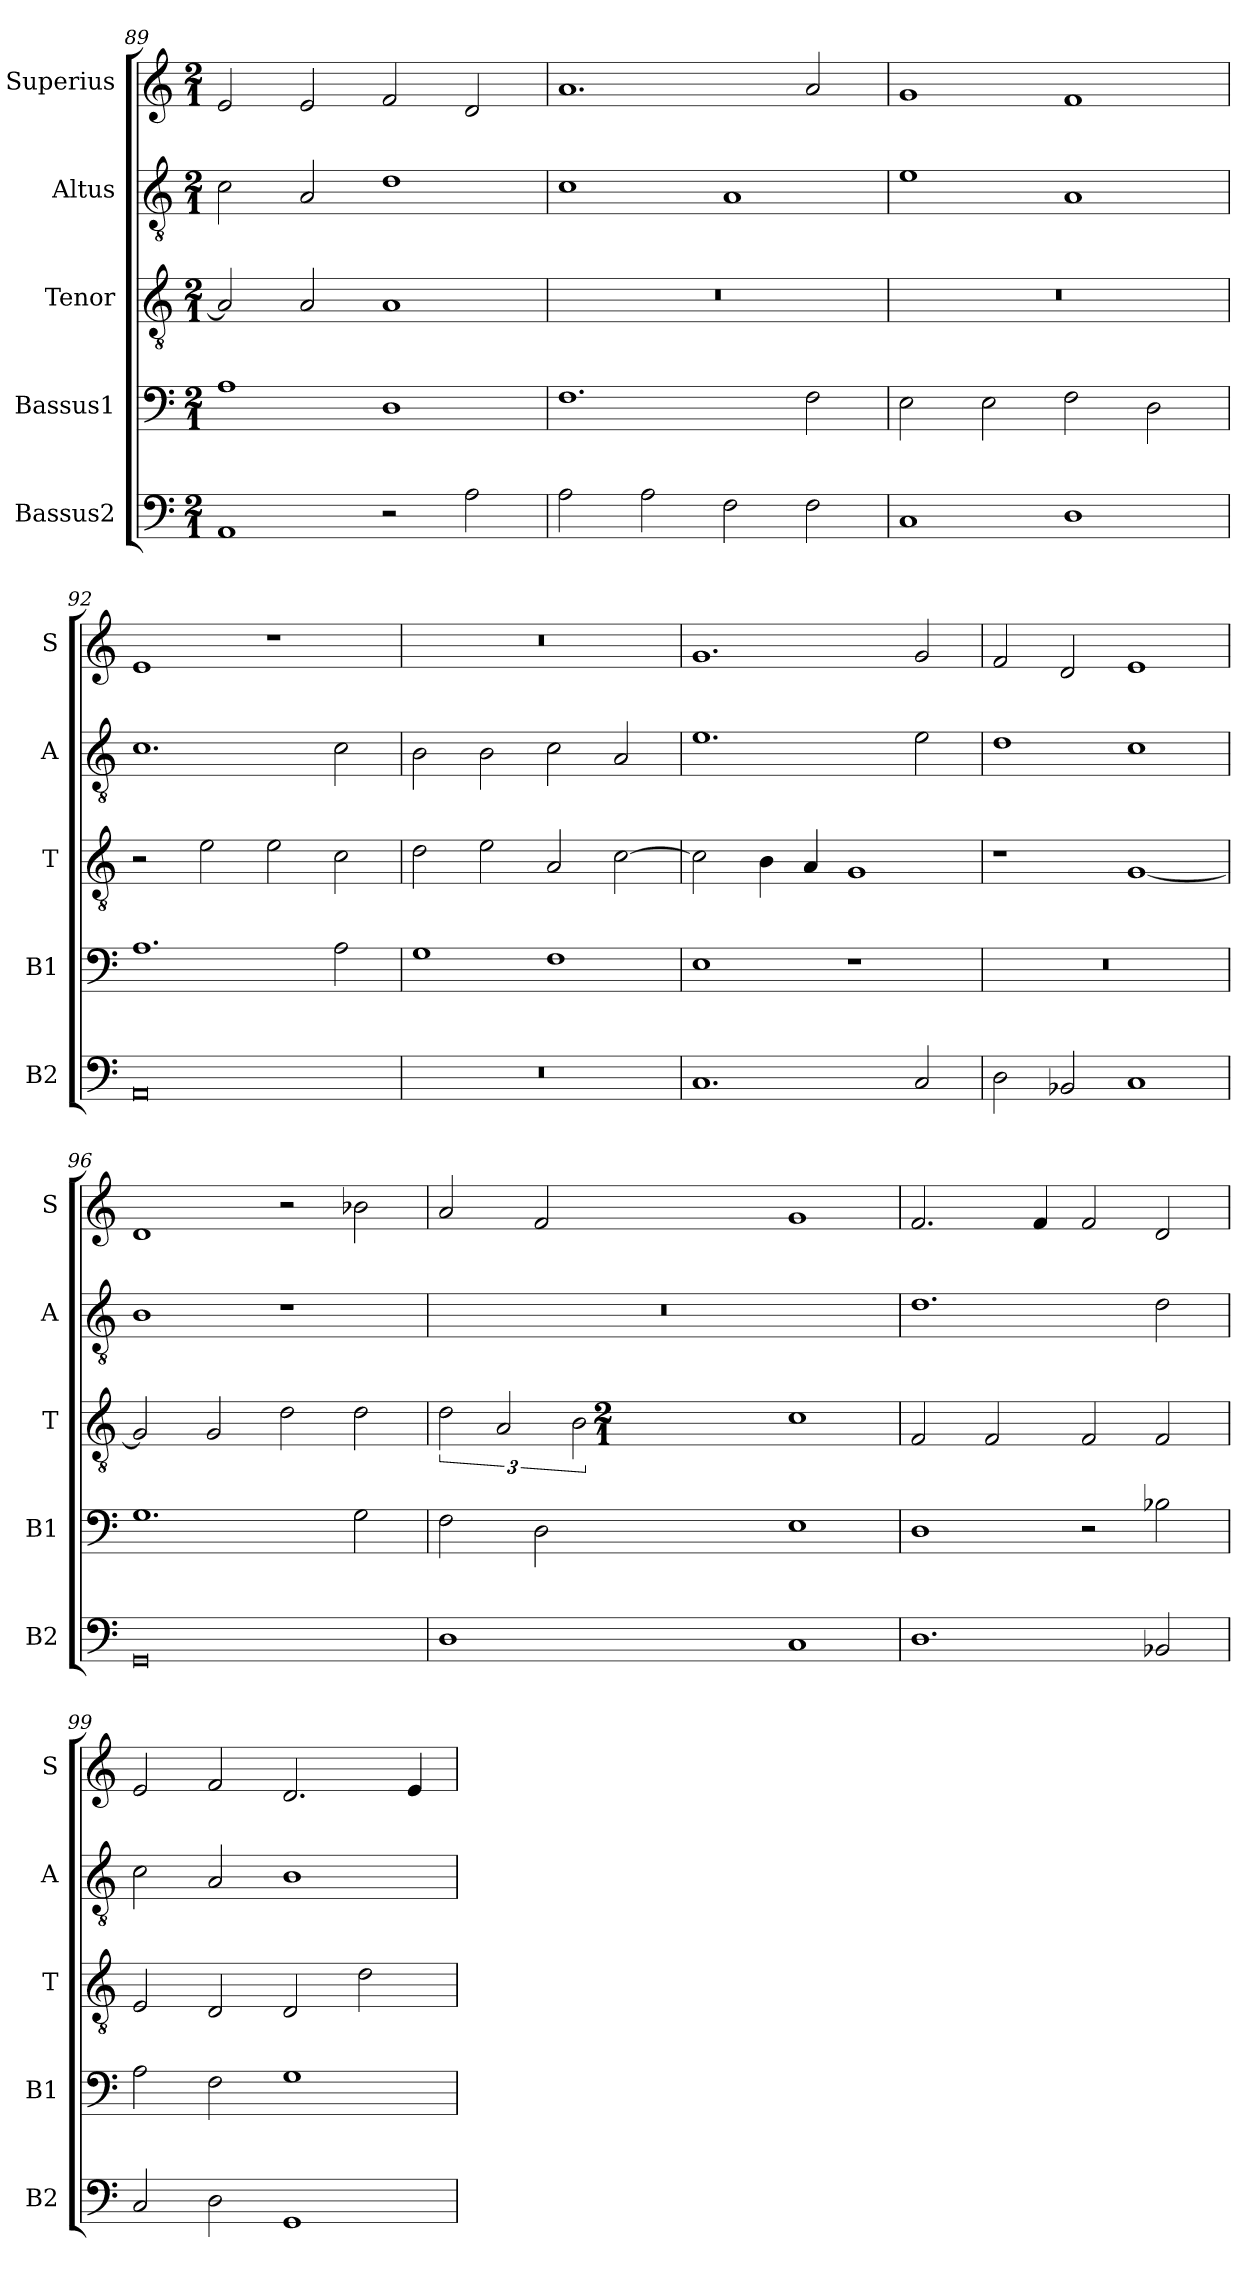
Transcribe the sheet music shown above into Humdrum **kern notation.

**kern	**kern	**kern	**kern	**kern
*part5	*part4	*part3	*part2	*part1
*staff5	*staff4	*staff3	*staff2	*staff1
*I"Bassus2	*I"Bassus1	*I"Tenor	*I"Altus	*I"Superius
*I'B2	*I'B1	*I'T	*I'A	*I'S
*clefF4	*clefF4	*clefGv2	*clefGv2	*clefG2
*k[]	*k[]	*k[]	*k[]	*k[]
*M2/1	*M2/1	*M2/1	*M2/1	*M2/1
=89	=89	=89	=89	=89
1AA	1A	2A/]	2c\	2e/
.	.	2A/	2A/	2e/
2r	1D	1A	1d	2f/
2A\	.	.	.	2d/
=90	=90	=90	=90	=90
2A\	1.F	0r	1c	1.a
2A\	.	.	.	.
2F\	.	.	1A	.
2F\	2F\	.	.	2a/
=91	=91	=91	=91	=91
1C	2E\	0r	1e	1g
.	2E\	.	.	.
1D	2F\	.	1A	1f
.	2D\	.	.	.
=92	=92	=92	=92	=92
0AA	1.A	2r	1.c	1e
.	.	2e\	.	.
.	.	2e\	.	1r
.	2A\	2c\	2c\	.
=93	=93	=93	=93	=93
0r	1G	2d\	2B\	0r
.	.	2e\	2B\	.
.	1F	2A/	2c\	.
.	.	[2c\	2A/	.
=94	=94	=94	=94	=94
1.C	1E	2c\]	1.e	1.g
.	.	4B\	.	.
.	.	4A/	.	.
.	1r	1G	.	.
2C/	.	.	2e\	2g/
=95	=95	=95	=95	=95
2D\	0r	1r	1d	2f/
2BB-X/	.	.	.	2d/
1C	.	[1G	1c	1e
=96	=96	=96	=96	=96
0GG	1.G	2G/]	1B	1d
.	.	2G/	.	.
.	.	2d\	1r	2r
.	2G\	2d\	.	2b-X\
=97	=97	=97	=97	=97
1D	2F\	3d\	0r	2a/
.	.	3A/	.	.
.	2D\	.	.	2f/
.	.	3B\	.	.
*	*	*M2/1	*	*
1C	1E	1c	.	1g
=98	=98	=98	=98	=98
1.D	1D	2F/	1.d	2.f/
.	.	2F/	.	.
.	.	.	.	4f/
.	2r	2F/	.	2f/
2BB-X/	2B-X\	2F/	2d\	2d/
=99	=99	=99	=99	=99
2C/	2A\	2E/	2c\	2e/
2D\	2F\	2D/	2A/	2f/
1GG	1G	2D/	1B	2.d/
.	.	2d\	.	.
.	.	.	.	4e/
=	=	=	=	=
*-	*-	*-	*-	*-
